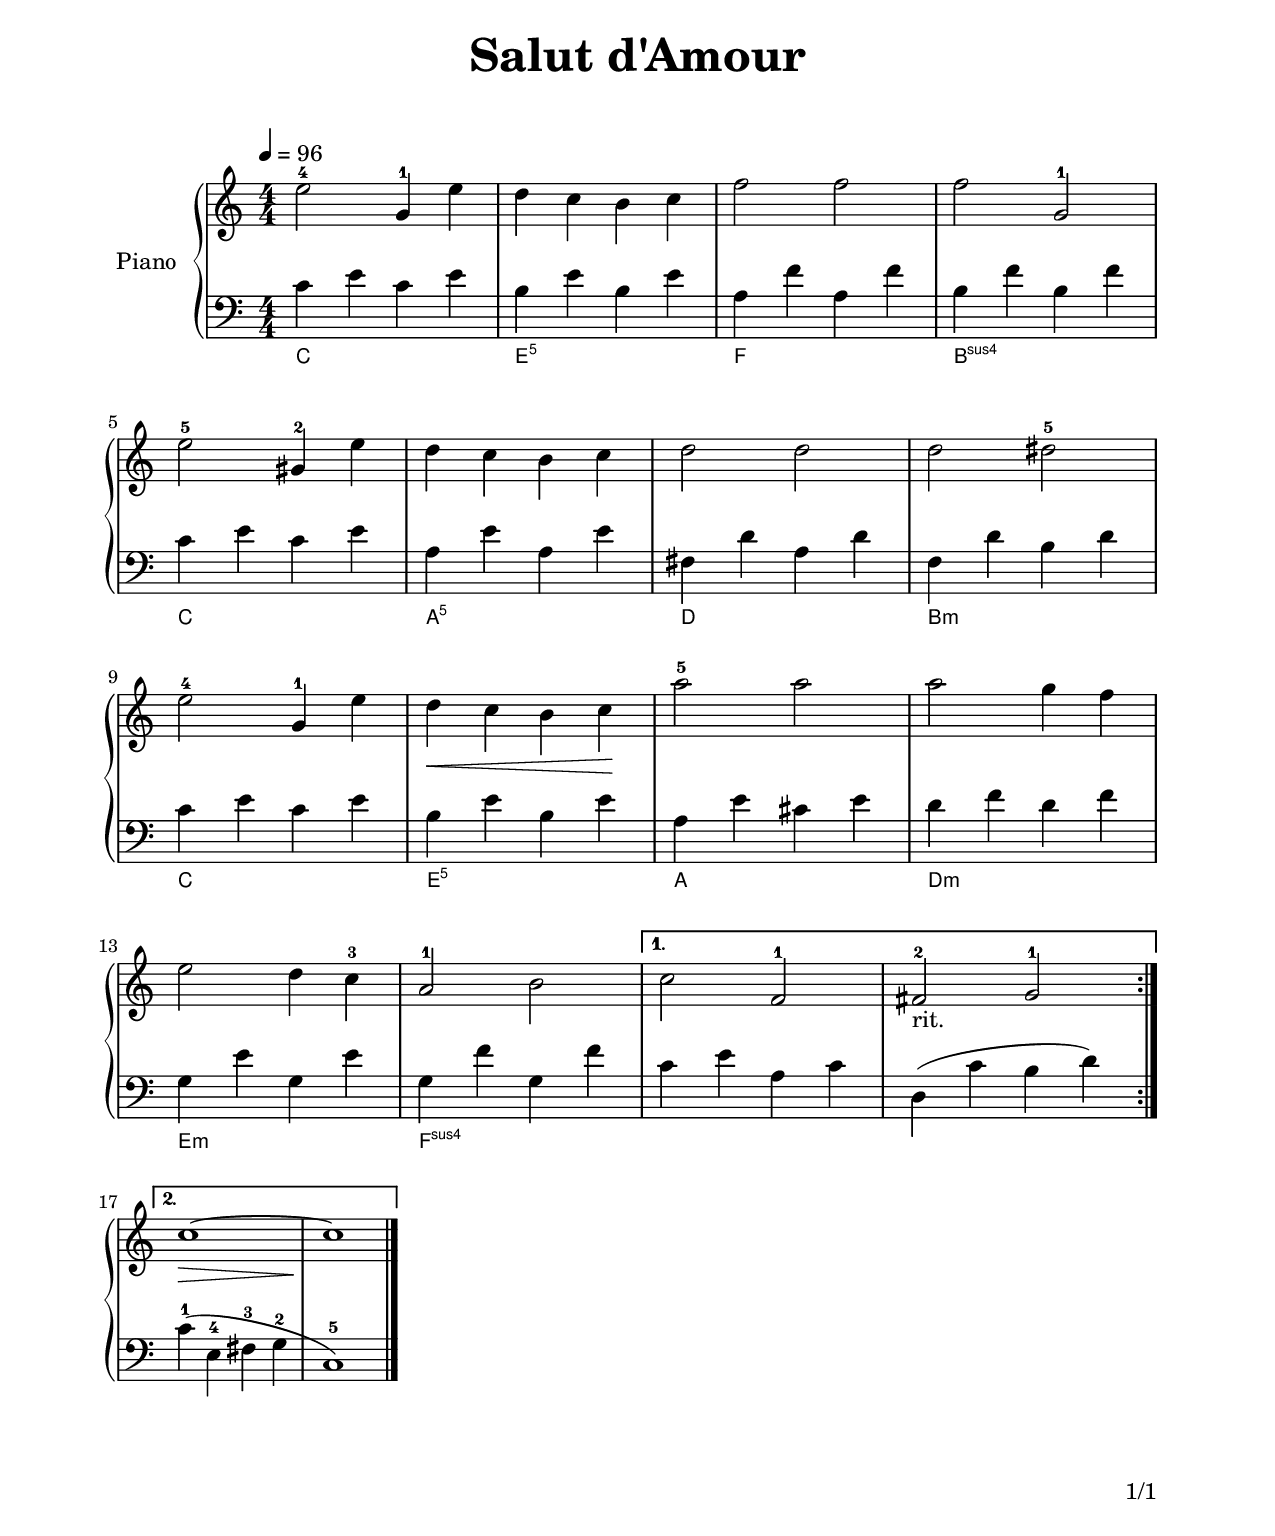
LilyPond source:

\version "2.24.3"
\include "../settings.v1.ly"

\header {
  title = \markup \override #'((font-size . 6)) "Salut d'Amour"
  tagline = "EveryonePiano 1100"
}

\paper {
  total-page = 1
  ragged-last = ##t
}

\markup \vspace #1.5

C     = { c'4 e'4 c'4  e'4 }
D     = { fs4 d'4 a4   d'4 }
Dm    = { d'4 f'4 d'4  f'4 }
Em    = { g4  e'4 g4   e'4 }
Efive = { b4  e'4 b4   e'4 }
F     = { a4  f'4 a4   f'4 }
Fsus  = { g4  f'4 g4   f'4 }
A     = { a4  e'4 cs'4 e'4 }
Am    = { c'4 e'4 a4   c'4 }
Afive = { a4  e'4 a4   e'4 }
Bm    = { f4  d'4 b4   d'4 }
Bsus  = { b4  f'4 b4   f'4 }

\score {
  \new PianoStaff \with {
    instrumentName = "Piano"
  } <<
    \new Staff {
      \tempo 4 = 96
      \clef treble
      \key c \major
      \time 4/4
      
      \repeat volta 2 {
        e''2^4 g'4^1  e''4   | d''4   c''4 b'4 c''4   | f''2   f''2 | f''2 g'2^1     | \break
        e''2^5 gs'4^2 e''4   | d''4   c''4 b'4 c''4   | d''2   d''2 | d''2 ds''2^5   | \break
        e''2^4 g'4^1  e''4   | d''4\< c''4 b'4 c''4\! | a''2^5 a''2 | a''2 g''4 f''4 | \break
        e''2   d''4   c''4^3 | a'2^1       b'2        |
        \alternative {
          \volta 1 {
            c''2 f'2^1 | fs'2^2_"rit." g'2^1 | \break
          }
          \volta 2 {
            c''1~\> | c''1\! | \bar "|."
          }
        }
      }
    }
    \new Staff {
      \clef bass
      \key c \major
      \time 4/4
      
      \repeat volta 2 {
        \C  | \Efive | \F | \Bsus |
        \C  | \Afive | \D | \Bm   |
        \C  | \Efive | \A | \Dm   |
        \Em | \Fsus  |
        \alternative {
          \volta 1 {
            \Am | d4( c'4 b4 d'4) |
          }
          \volta 2 {
            c'4^1( e4^4 fs4^3 g4^2 | c1^5) |
          }
        }
      }
    }
    \chords {
      c1   | e1:5   | f1 | b1:sus |
      c1   | a1:5   | d1 | b1:m   |
      c1   | e1:5   | a1 | d1:m   |
      e1:m | f1:sus |
    }
  >>
  \layout {}
}

\score {
  \unfoldRepeats {
    \new PianoStaff <<
      \new Staff {
        \tempo 4 = 96
        \clef treble
        \key c \major
        \time 4/4
        
        \repeat volta 2 {
          e''2 g'4  e''4 | d''4   c''4 b'4 c''4   | f''2 f''2 | f''2 g'2       | \break
          e''2 gs'4 e''4 | d''4   c''4 b'4 c''4   | d''2 d''2 | d''2 ds''2     | \break
          e''2 g'4  e''4 | d''4\< c''4 b'4 c''4\! | a''2 a''2 | a''2 g''4 f''4 | \break
          e''2 d''4 c''4 | a'2         b'2        |
          \alternative {
            \volta 1 {
              c''2 f'2 | fs'2_"rit." g'2 | \break
            }
            \volta 2 {
              c''1~\> | c''1\! | \bar "|."
            }
          }
        }
      }
      \new Staff {
        \clef bass
        \key c \major
        \time 4/4
        
        \repeat volta 2 {
          \C  | \Efive | \F | \Bsus |
          \C  | \Afive | \D | \Bm   |
          \C  | \Efive | \A | \Dm   |
          \Em | \Fsus  |
          \alternative {
            \volta 1 {
              \Am | d4( c'4 b4 d'4) |
            }
            \volta 2 {
              c'4^1( e4^4 fs4^3 g4^2 | c1^5) |
            }
          }
        }
      }
    >>
  }
  \midi {}
}
